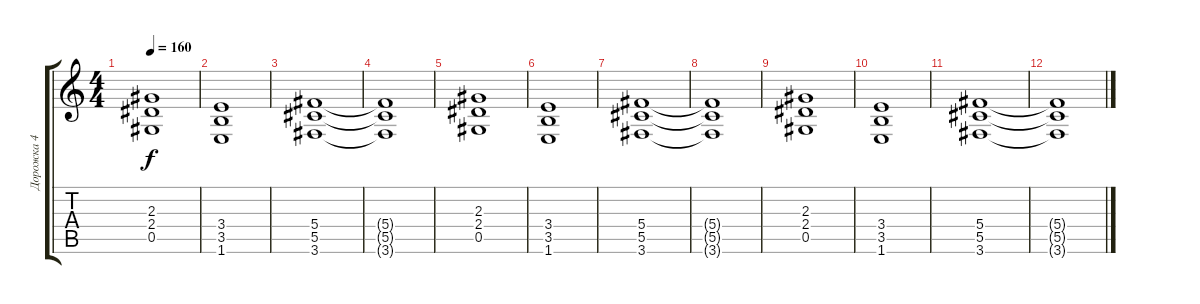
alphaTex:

\track ("Дорожка 4" "Дорожка 4") {instrument overdrivenguitar}
\staff {score tabs}
\tuning (Eb4 Bb3 Gb3 Db3 Ab2 Eb2) {hide}
\ts (4 4)
\tempo 160
\clef g2
\ks c
(2.3 2.4 0.5).1{dy f} |
(3.4 3.5 1.6).1 |
(5.4 5.5 3.6).1 |
(5.4{t} 5.5{t} 3.6{t}).1 |
(2.3 2.4 0.5).1 |
(3.4 3.5 1.6).1 |
(5.4 5.5 3.6).1 |
(5.4{t} 5.5{t} 3.6{t}).1 |
(2.3 2.4 0.5).1 |
(3.4 3.5 1.6).1 |
(5.4 5.5 3.6).1 |
(5.4{t} 5.5{t} 3.6{t}).1
